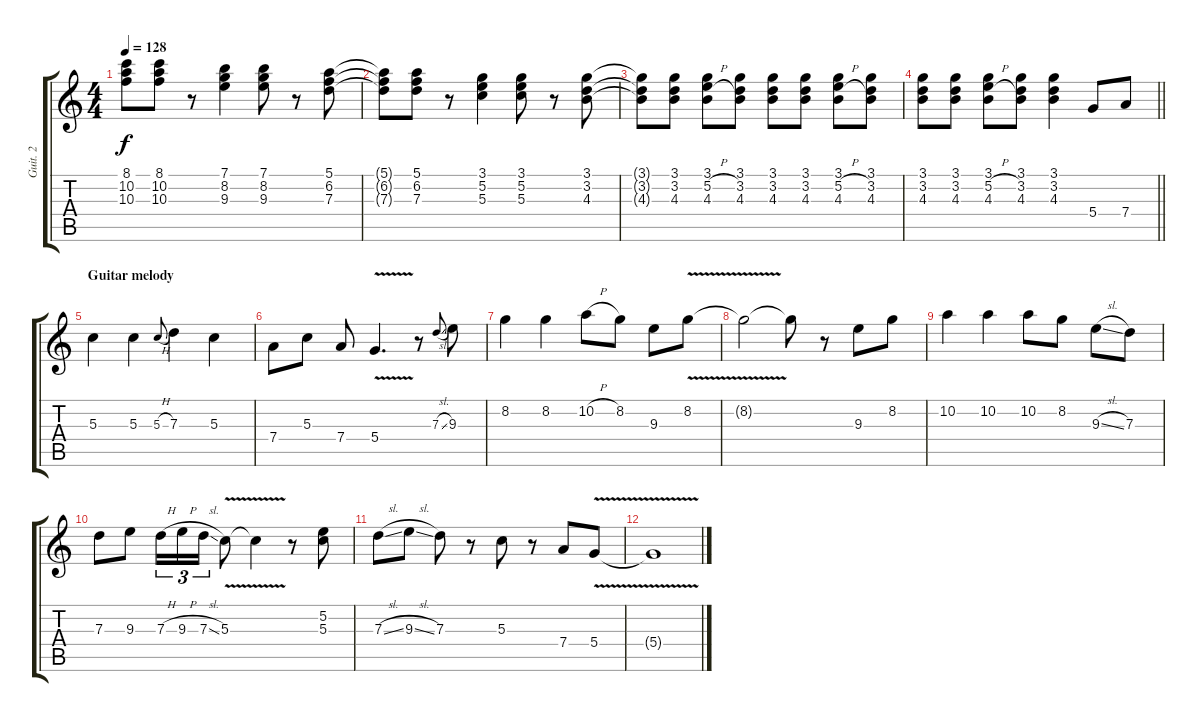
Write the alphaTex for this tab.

\track ("Guit. 2" "Guit. 2") {instrument distortionguitar}
\staff {score tabs}
\tuning (E4 B3 G3 D3 A2 E2) {hide}
\ts (4 4)
\tempo 128
\clef g2
\ks c
(8.1{t} 10.2{t} 10.3{t}).8{dy f} (8.1 10.2 10.3).8 r.8 (7.1 8.2 9.3).4 (7.1 8.2 9.3).8 r.8 (5.1 6.2 7.3).8 |
(5.1{t} 6.2{t} 7.3{t}).8 (5.1 6.2 7.3).8 r.8 (3.1 5.2 5.3).4 (3.1 5.2 5.3).8 r.8 (3.1 3.2 4.3).8 |
(3.1{t} 3.2{t} 4.3{t}).8 (3.1 3.2 4.3).8 (3.1 5.2{h} 4.3).8 (3.1 3.2 4.3).8 (3.1 3.2 4.3).8 (3.1 3.2 4.3).8 (3.1 5.2{h} 4.3).8 (3.1 3.2 4.3).8 |
\barLineRight lightlight
(3.1 3.2 4.3).8 (3.1 3.2 4.3).8 (3.1 5.2{h} 4.3).8 (3.1 3.2 4.3).8 (3.1 3.2 4.3).4 5.4.8{instrument distortionguitar} 7.4.8 |
\section ("" "Guitar melody")
5.3.4 5.3.4 5.3{h}.8{gr onbeat} 7.3.4 5.3.4 |
7.4.8 5.3.8 7.4.8 5.4{v}.4{d} r.8 7.3{sl}.8{gr onbeat} 9.3.8 |
8.2.4 8.2.4 10.2{h}.8 8.2.8 9.3.8 8.2{v}.8 |
8.2{t}.2 8.2{t}.8 r.8 9.3.8 8.2.8 |
10.2.4 10.2.4 10.2.8 8.2.8 9.3{sl}.8 7.3.8 |
7.3.8 9.3.8 7.3{h}.16{tu (3 2)} 9.3{h}.16{tu (3 2)} 7.3{sl}.16{tu (3 2)} 5.3{v}.8 5.3{t}.4 r.8 (5.2 5.3).8 |
7.3{sl}.8 9.3{sl}.8 7.3.8 r.8 5.3.8 r.8 7.4.8 5.4{v}.8 |
5.4{t}.1{volume 0}
